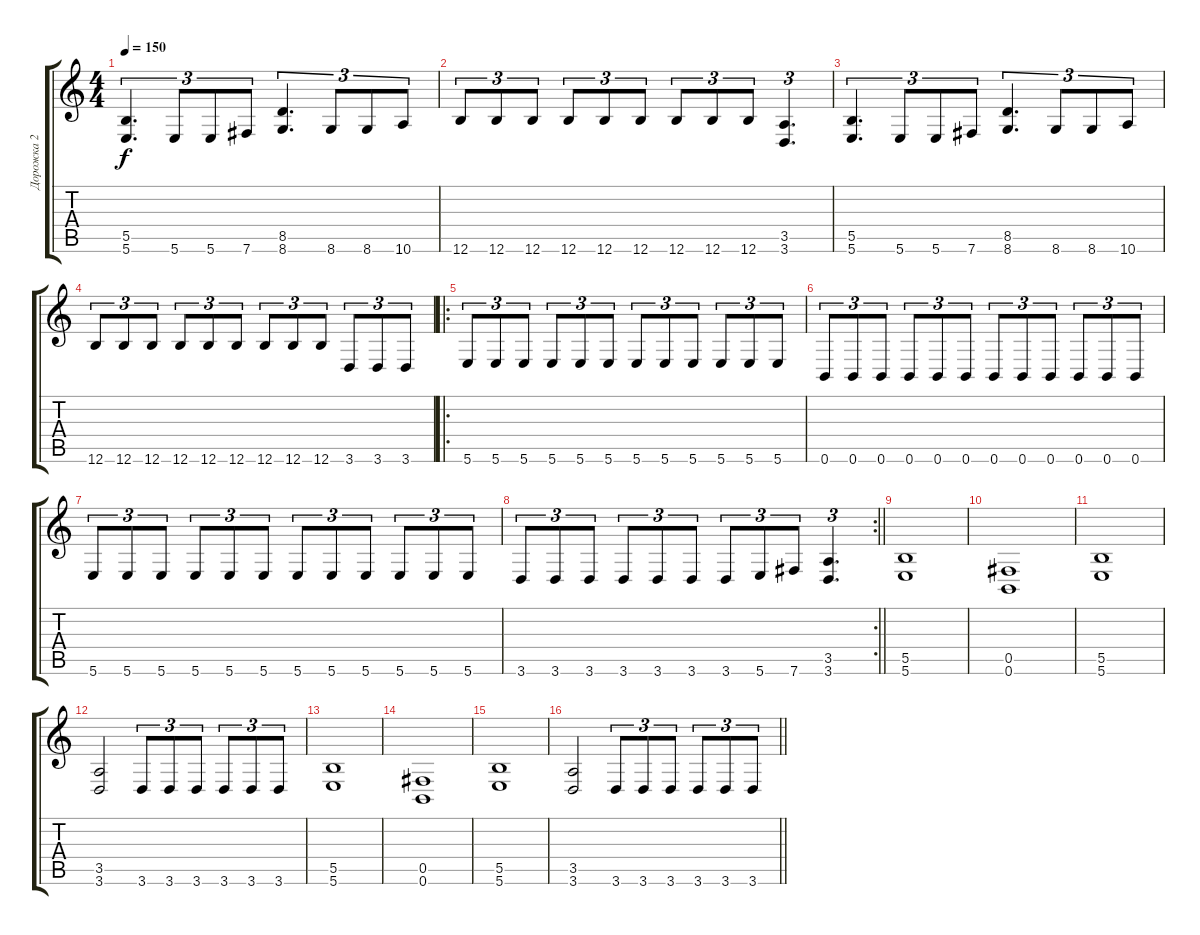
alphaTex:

\track ("Дорожка 2" "Дорожка 2") {instrument distortionguitar}
\staff {score tabs}
\tuning (Db4 Ab3 E3 B2 Gb2 B1) {hide}
\ts (4 4)
\tempo 150
\clef g2
\ks c
(5.5 5.6).4{d tu (3 2) dy f} 5.6.8{tu (3 2)} 5.6.8{tu (3 2)} 7.6.8{tu (3 2)} (8.5 8.6).4{d tu (3 2)} 8.6.8{tu (3 2)} 8.6.8{tu (3 2)} 10.6.8{tu (3 2)} |
12.6.8{tu (3 2)} 12.6.8{tu (3 2)} 12.6.8{tu (3 2)} 12.6.8{tu (3 2)} 12.6.8{tu (3 2)} 12.6.8{tu (3 2)} 12.6.8{tu (3 2)} 12.6.8{tu (3 2)} 12.6.8{tu (3 2)} (3.5 3.6).4{d tu (3 2)} |
(5.5 5.6).4{d tu (3 2)} 5.6.8{tu (3 2)} 5.6.8{tu (3 2)} 7.6.8{tu (3 2)} (8.5 8.6).4{d tu (3 2)} 8.6.8{tu (3 2)} 8.6.8{tu (3 2)} 10.6.8{tu (3 2)} |
12.6.8{tu (3 2)} 12.6.8{tu (3 2)} 12.6.8{tu (3 2)} 12.6.8{tu (3 2)} 12.6.8{tu (3 2)} 12.6.8{tu (3 2)} 12.6.8{tu (3 2)} 12.6.8{tu (3 2)} 12.6.8{tu (3 2)} 3.6.8{tu (3 2)} 3.6.8{tu (3 2)} 3.6.8{tu (3 2)} |
\ro
5.6.8{tu (3 2)} 5.6.8{tu (3 2)} 5.6.8{tu (3 2)} 5.6.8{tu (3 2)} 5.6.8{tu (3 2)} 5.6.8{tu (3 2)} 5.6.8{tu (3 2)} 5.6.8{tu (3 2)} 5.6.8{tu (3 2)} 5.6.8{tu (3 2)} 5.6.8{tu (3 2)} 5.6.8{tu (3 2)} |
0.6.8{tu (3 2)} 0.6.8{tu (3 2)} 0.6.8{tu (3 2)} 0.6.8{tu (3 2)} 0.6.8{tu (3 2)} 0.6.8{tu (3 2)} 0.6.8{tu (3 2)} 0.6.8{tu (3 2)} 0.6.8{tu (3 2)} 0.6.8{tu (3 2)} 0.6.8{tu (3 2)} 0.6.8{tu (3 2)} |
5.6.8{tu (3 2)} 5.6.8{tu (3 2)} 5.6.8{tu (3 2)} 5.6.8{tu (3 2)} 5.6.8{tu (3 2)} 5.6.8{tu (3 2)} 5.6.8{tu (3 2)} 5.6.8{tu (3 2)} 5.6.8{tu (3 2)} 5.6.8{tu (3 2)} 5.6.8{tu (3 2)} 5.6.8{tu (3 2)} |
\rc 2
\barLineRight lightlight
3.6.8{tu (3 2)} 3.6.8{tu (3 2)} 3.6.8{tu (3 2)} 3.6.8{tu (3 2)} 3.6.8{tu (3 2)} 3.6.8{tu (3 2)} 3.6.8{tu (3 2)} 5.6.8{tu (3 2)} 7.6.8{tu (3 2)} (3.5 3.6).4{d tu (3 2)} |
\section ("" " ")
(5.5 5.6).1 |
(0.5 0.6).1 |
(5.5 5.6).1 |
(3.5 3.6).2 3.6.8{tu (3 2)} 3.6.8{tu (3 2)} 3.6.8{tu (3 2)} 3.6.8{tu (3 2)} 3.6.8{tu (3 2)} 3.6.8{tu (3 2)} |
(5.5 5.6).1 |
(0.5 0.6).1 |
(5.5 5.6).1 |
\barLineRight lightlight
(3.5 3.6).2 3.6.8{tu (3 2)} 3.6.8{tu (3 2)} 3.6.8{tu (3 2)} 3.6.8{tu (3 2)} 3.6.8{tu (3 2)} 3.6.8{tu (3 2)}
